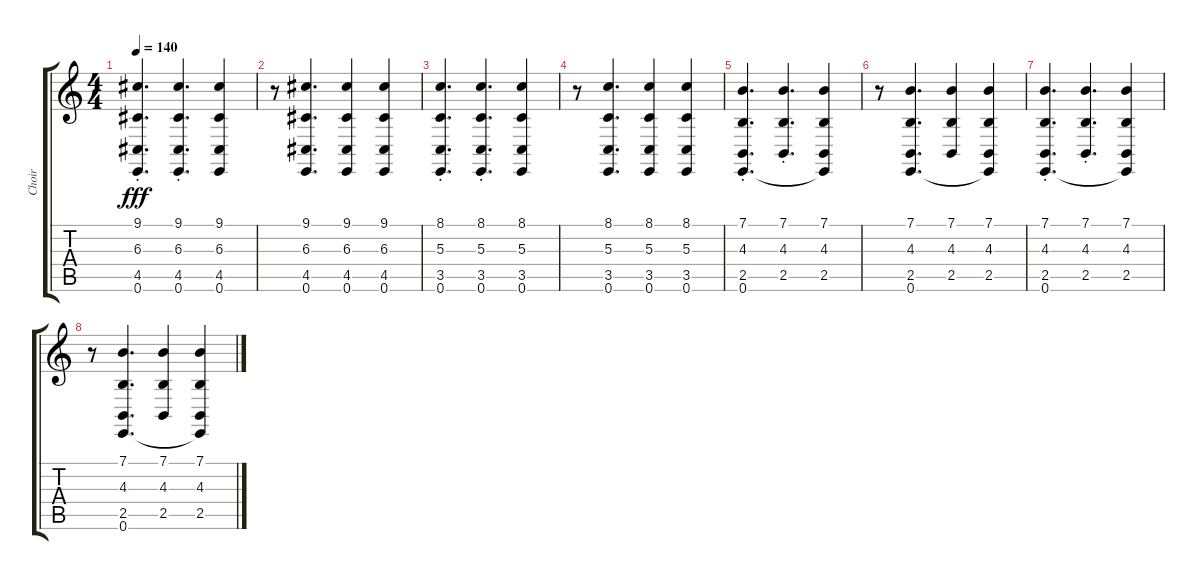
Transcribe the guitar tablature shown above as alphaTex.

\track ("Choir" "Choir") {instrument stringensemble1}
\staff {score tabs}
\tuning (E4 B3 G3 D3 A2 E2) {hide}
\ts (4 4)
\tempo 140
\clef g2
\ks c
(9.1{st} 6.3 4.5 0.6).4{d dy fff volume 16} (9.1{st} 6.3 4.5 0.6).4{d} (9.1 6.3 4.5 0.6).4 |
r.8 (9.1 6.3 4.5 0.6).4{d} (9.1 6.3 4.5 0.6).4 (9.1 6.3 4.5 0.6).4 |
(8.1{st} 5.3 3.5 0.6).4{d volume 16} (8.1{st} 5.3 3.5 0.6).4{d} (8.1 5.3 3.5 0.6).4 |
r.8 (8.1 5.3 3.5 0.6).4{d} (8.1 5.3 3.5 0.6).4 (8.1 5.3 3.5 0.6).4 |
(7.1{st} 4.3 2.5 0.6).4{d volume 16} (7.1{st} 4.3 2.5).4{d} (7.1 4.3 2.5 0.6{t}).4 |
r.8 (7.1 4.3 2.5 0.6).4{d} (7.1 4.3 2.5).4 (7.1 4.3 2.5 0.6{t}).4 |
(7.1{st} 4.3 2.5 0.6).4{d volume 16} (7.1{st} 4.3 2.5).4{d} (7.1 4.3 2.5 0.6{t}).4 |
r.8 (7.1 4.3 2.5 0.6).4{d} (7.1 4.3 2.5).4 (7.1 4.3 2.5 0.6{t}).4
